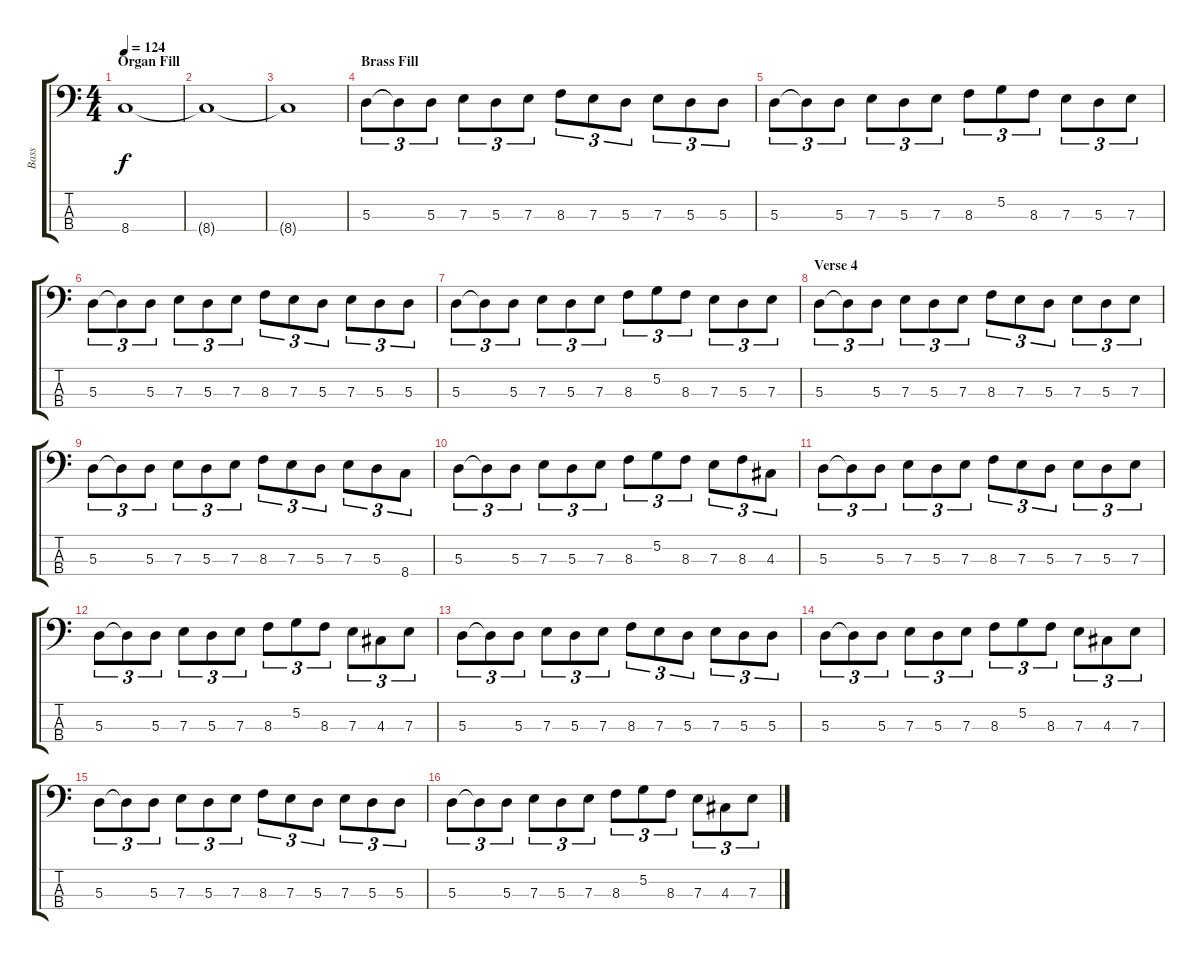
\track ("Bass" "Bass") {instrument synthbass2}
\staff {score tabs}
\tuning (G2 D2 A1 E1) {hide}
\ts (4 4)
\section ("" "Organ Fill")
\tempo 124
\clef f4
\ks c
8.4.1{dy f} |
8.4{t}.1 |
8.4{t}.1 |
\section ("" "Brass Fill")
5.3.8{tu (3 2)} 5.3{t}.8{tu (3 2)} 5.3.8{tu (3 2)} 7.3.8{tu (3 2)} 5.3.8{tu (3 2)} 7.3.8{tu (3 2)} 8.3.8{tu (3 2)} 7.3.8{tu (3 2)} 5.3.8{tu (3 2)} 7.3.8{tu (3 2)} 5.3.8{tu (3 2)} 5.3.8{tu (3 2)} |
5.3.8{tu (3 2)} 5.3{t}.8{tu (3 2)} 5.3.8{tu (3 2)} 7.3.8{tu (3 2)} 5.3.8{tu (3 2)} 7.3.8{tu (3 2)} 8.3.8{tu (3 2)} 5.2.8{tu (3 2)} 8.3.8{tu (3 2)} 7.3.8{tu (3 2)} 5.3.8{tu (3 2)} 7.3.8{tu (3 2)} |
5.3.8{tu (3 2)} 5.3{t}.8{tu (3 2)} 5.3.8{tu (3 2)} 7.3.8{tu (3 2)} 5.3.8{tu (3 2)} 7.3.8{tu (3 2)} 8.3.8{tu (3 2)} 7.3.8{tu (3 2)} 5.3.8{tu (3 2)} 7.3.8{tu (3 2)} 5.3.8{tu (3 2)} 5.3.8{tu (3 2)} |
5.3.8{tu (3 2)} 5.3{t}.8{tu (3 2)} 5.3.8{tu (3 2)} 7.3.8{tu (3 2)} 5.3.8{tu (3 2)} 7.3.8{tu (3 2)} 8.3.8{tu (3 2)} 5.2.8{tu (3 2)} 8.3.8{tu (3 2)} 7.3.8{tu (3 2)} 5.3.8{tu (3 2)} 7.3.8{tu (3 2)} |
\section ("" "Verse 4")
5.3.8{tu (3 2)} 5.3{t}.8{tu (3 2)} 5.3.8{tu (3 2)} 7.3.8{tu (3 2)} 5.3.8{tu (3 2)} 7.3.8{tu (3 2)} 8.3.8{tu (3 2)} 7.3.8{tu (3 2)} 5.3.8{tu (3 2)} 7.3.8{tu (3 2)} 5.3.8{tu (3 2)} 7.3.8{tu (3 2)} |
5.3.8{tu (3 2)} 5.3{t}.8{tu (3 2)} 5.3.8{tu (3 2)} 7.3.8{tu (3 2)} 5.3.8{tu (3 2)} 7.3.8{tu (3 2)} 8.3.8{tu (3 2)} 7.3.8{tu (3 2)} 5.3.8{tu (3 2)} 7.3.8{tu (3 2)} 5.3.8{tu (3 2)} 8.4.8{tu (3 2)} |
5.3.8{tu (3 2)} 5.3{t}.8{tu (3 2)} 5.3.8{tu (3 2)} 7.3.8{tu (3 2)} 5.3.8{tu (3 2)} 7.3.8{tu (3 2)} 8.3.8{tu (3 2)} 5.2.8{tu (3 2)} 8.3.8{tu (3 2)} 7.3.8{tu (3 2)} 8.3.8{tu (3 2)} 4.3.8{tu (3 2)} |
5.3.8{tu (3 2)} 5.3{t}.8{tu (3 2)} 5.3.8{tu (3 2)} 7.3.8{tu (3 2)} 5.3.8{tu (3 2)} 7.3.8{tu (3 2)} 8.3.8{tu (3 2)} 7.3.8{tu (3 2)} 5.3.8{tu (3 2)} 7.3.8{tu (3 2)} 5.3.8{tu (3 2)} 7.3.8{tu (3 2)} |
5.3.8{tu (3 2)} 5.3{t}.8{tu (3 2)} 5.3.8{tu (3 2)} 7.3.8{tu (3 2)} 5.3.8{tu (3 2)} 7.3.8{tu (3 2)} 8.3.8{tu (3 2)} 5.2.8{tu (3 2)} 8.3.8{tu (3 2)} 7.3.8{tu (3 2)} 4.3.8{tu (3 2)} 7.3.8{tu (3 2)} |
5.3.8{tu (3 2)} 5.3{t}.8{tu (3 2)} 5.3.8{tu (3 2)} 7.3.8{tu (3 2)} 5.3.8{tu (3 2)} 7.3.8{tu (3 2)} 8.3.8{tu (3 2)} 7.3.8{tu (3 2)} 5.3.8{tu (3 2)} 7.3.8{tu (3 2)} 5.3.8{tu (3 2)} 5.3.8{tu (3 2)} |
5.3.8{tu (3 2)} 5.3{t}.8{tu (3 2)} 5.3.8{tu (3 2)} 7.3.8{tu (3 2)} 5.3.8{tu (3 2)} 7.3.8{tu (3 2)} 8.3.8{tu (3 2)} 5.2.8{tu (3 2)} 8.3.8{tu (3 2)} 7.3.8{tu (3 2)} 4.3.8{tu (3 2)} 7.3.8{tu (3 2)} |
5.3.8{tu (3 2)} 5.3{t}.8{tu (3 2)} 5.3.8{tu (3 2)} 7.3.8{tu (3 2)} 5.3.8{tu (3 2)} 7.3.8{tu (3 2)} 8.3.8{tu (3 2)} 7.3.8{tu (3 2)} 5.3.8{tu (3 2)} 7.3.8{tu (3 2)} 5.3.8{tu (3 2)} 5.3.8{tu (3 2)} |
5.3.8{tu (3 2)} 5.3{t}.8{tu (3 2)} 5.3.8{tu (3 2)} 7.3.8{tu (3 2)} 5.3.8{tu (3 2)} 7.3.8{tu (3 2)} 8.3.8{tu (3 2)} 5.2.8{tu (3 2)} 8.3.8{tu (3 2)} 7.3.8{tu (3 2)} 4.3.8{tu (3 2)} 7.3.8{tu (3 2)}
